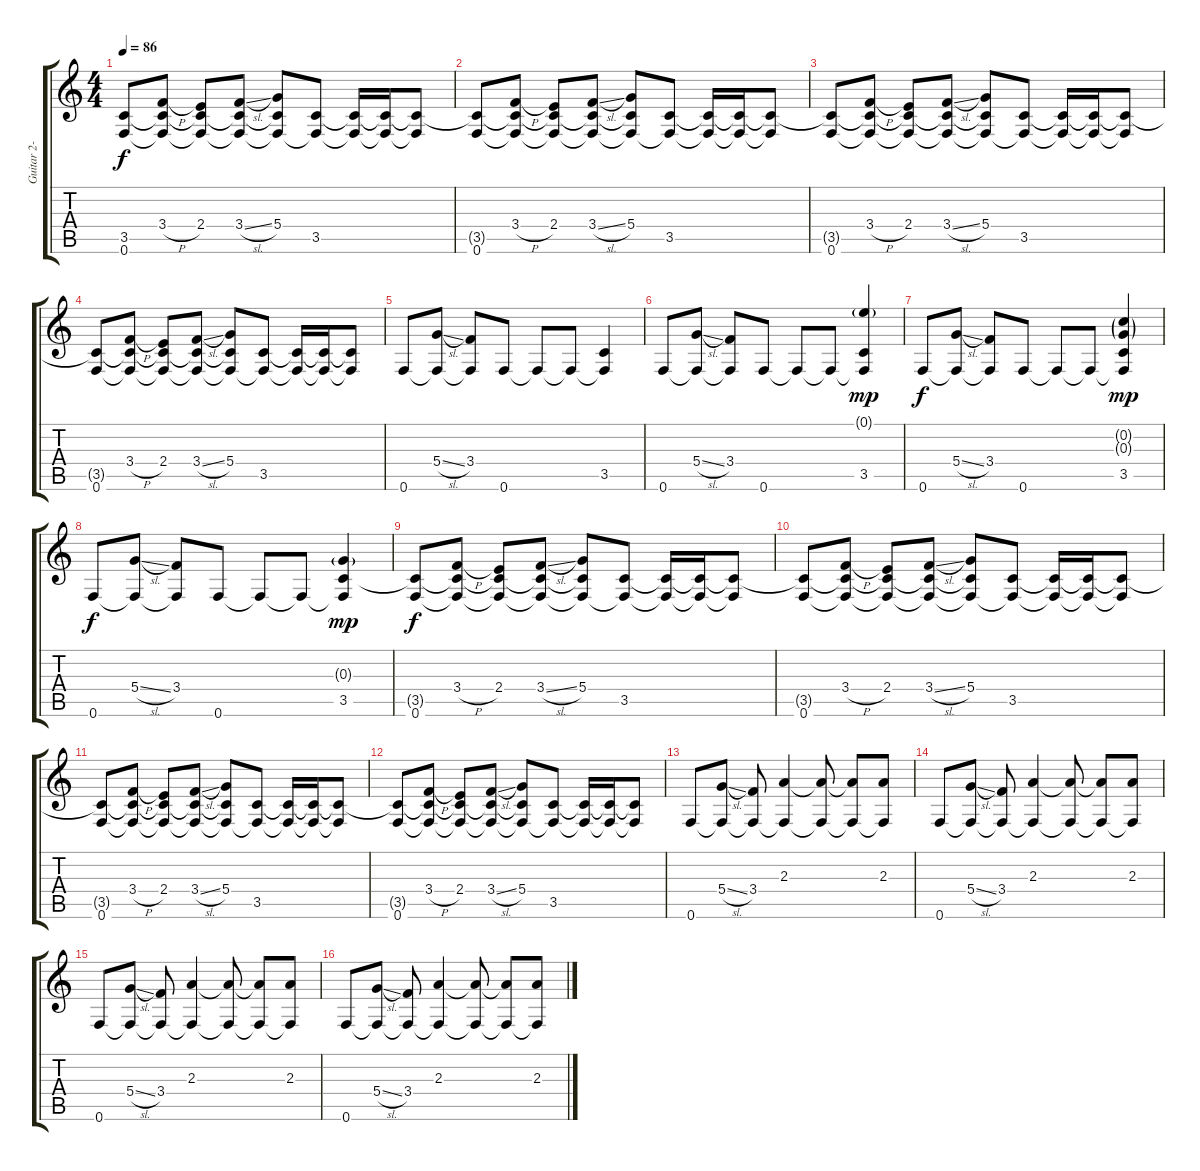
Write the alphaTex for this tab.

\track ("Guitar 2- or just an overdub" "Guitar 2- ") {instrument electricguitarjazz}
\staff {score tabs}
\tuning (E4 C4 G3 D3 A2 F2) {hide}
\ts (4 4)
\tempo 86
\clef g2
\ks c
(3.5{t} 0.6).8{dy f} (3.4{h} 3.5{t} 0.6{t}).8 (2.4 3.5{t} 0.6{t}).8 (3.4{sl} 3.5{t} 0.6{t}).8 (5.4 3.5{t} 0.6{t}).8 (3.5 0.6{t}).8 (3.5{t} 0.6{t}).16 (3.5{t} 0.6{t}).16 (3.5{t} 0.6{t}).8 |
(3.5{t} 0.6).8 (3.4{h} 3.5{t} 0.6{t}).8 (2.4 3.5{t} 0.6{t}).8 (3.4{sl} 3.5{t} 0.6{t}).8 (5.4 3.5{t} 0.6{t}).8 (3.5 0.6{t}).8 (3.5{t} 0.6{t}).16 (3.5{t} 0.6{t}).16 (3.5{t} 0.6{t}).8 |
(3.5{t} 0.6).8 (3.4{h} 3.5{t} 0.6{t}).8 (2.4 3.5{t} 0.6{t}).8 (3.4{sl} 3.5{t} 0.6{t}).8 (5.4 3.5{t} 0.6{t}).8 (3.5 0.6{t}).8 (3.5{t} 0.6{t}).16 (3.5{t} 0.6{t}).16 (3.5{t} 0.6{t}).8 |
(3.5{t} 0.6).8 (3.4{h} 3.5{t} 0.6{t}).8 (2.4 3.5{t} 0.6{t}).8 (3.4{sl} 3.5{t} 0.6{t}).8 (5.4 3.5{t} 0.6{t}).8 (3.5 0.6{t}).8 (3.5{t} 0.6{t}).16 (3.5{t} 0.6{t}).16 (3.5{t} 0.6{t}).8 |
0.6.8 (5.4{sl} 0.6{t}).8 (3.4 0.6{t}).8 0.6.8 0.6{t}.8 0.6{t}.8 (3.5 0.6{t}).4 |
0.6.8 (5.4{sl} 0.6{t}).8 (3.4 0.6{t}).8 0.6.8 0.6{t}.8 0.6{t}.8 (0.1{g} 3.5 0.6{t}).4{dy mp} |
0.6.8{dy f} (5.4{sl} 0.6{t}).8 (3.4 0.6{t}).8 0.6.8 0.6{t}.8 0.6{t}.8 (0.2{g} 0.3{g} 3.5 0.6{t}).4{dy mp} |
0.6.8{dy f} (5.4{sl} 0.6{t}).8 (3.4 0.6{t}).8 0.6.8 0.6{t}.8 0.6{t}.8 (0.3{g} 3.5 0.6{t}).4{dy mp} |
(3.5{t} 0.6).8{dy f} (3.4{h} 3.5{t} 0.6{t}).8 (2.4 3.5{t} 0.6{t}).8 (3.4{sl} 3.5{t} 0.6{t}).8 (5.4 3.5{t} 0.6{t}).8 (3.5 0.6{t}).8 (3.5{t} 0.6{t}).16 (3.5{t} 0.6{t}).16 (3.5{t} 0.6{t}).8 |
(3.5{t} 0.6).8 (3.4{h} 3.5{t} 0.6{t}).8 (2.4 3.5{t} 0.6{t}).8 (3.4{sl} 3.5{t} 0.6{t}).8 (5.4 3.5{t} 0.6{t}).8 (3.5 0.6{t}).8 (3.5{t} 0.6{t}).16 (3.5{t} 0.6{t}).16 (3.5{t} 0.6{t}).8 |
(3.5{t} 0.6).8 (3.4{h} 3.5{t} 0.6{t}).8 (2.4 3.5{t} 0.6{t}).8 (3.4{sl} 3.5{t} 0.6{t}).8 (5.4 3.5{t} 0.6{t}).8 (3.5 0.6{t}).8 (3.5{t} 0.6{t}).16 (3.5{t} 0.6{t}).16 (3.5{t} 0.6{t}).8 |
(3.5{t} 0.6).8 (3.4{h} 3.5{t} 0.6{t}).8 (2.4 3.5{t} 0.6{t}).8 (3.4{sl} 3.5{t} 0.6{t}).8 (5.4 3.5{t} 0.6{t}).8 (3.5 0.6{t}).8 (3.5{t} 0.6{t}).16 (3.5{t} 0.6{t}).16 (3.5{t} 0.6{t}).8 |
0.6.8 (5.4{sl} 0.6{t}).8 (3.4 0.6{t}).8 (2.3 0.6{t}).4 (2.3{t} 0.6{t}).8 (2.3{t} 0.6{t}).8 (2.3 0.6{t}).8 |
0.6.8 (5.4{sl} 0.6{t}).8 (3.4 0.6{t}).8 (2.3 0.6{t}).4 (2.3{t} 0.6{t}).8 (2.3{t} 0.6{t}).8 (2.3 0.6{t}).8 |
0.6.8 (5.4{sl} 0.6{t}).8 (3.4 0.6{t}).8 (2.3 0.6{t}).4 (2.3{t} 0.6{t}).8 (2.3{t} 0.6{t}).8 (2.3 0.6{t}).8 |
0.6.8 (5.4{sl} 0.6{t}).8 (3.4 0.6{t}).8 (2.3 0.6{t}).4 (2.3{t} 0.6{t}).8 (2.3{t} 0.6{t}).8 (2.3 0.6{t}).8
